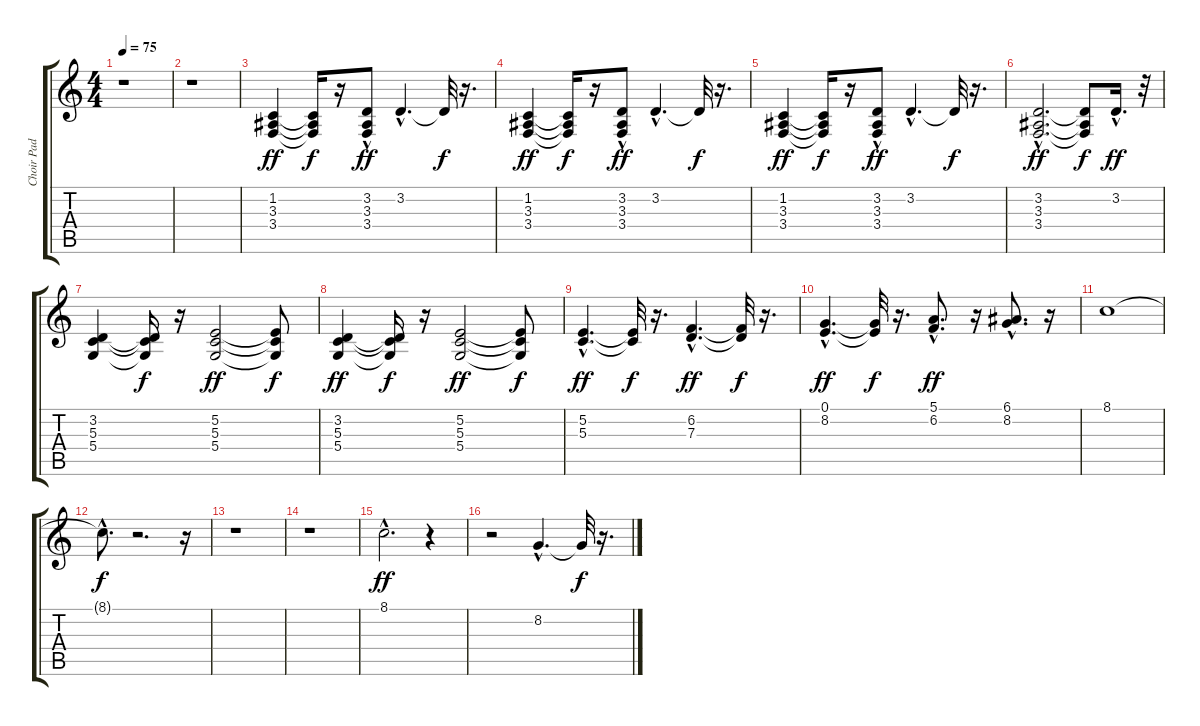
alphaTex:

\track ("Choir Pad" "Choir Pad") {instrument pad4choir}
\staff {score tabs}
\tuning (E4 B3 G3 D3 A2 E2) {hide}
\ts (4 4)
\tempo 75
\clef g2
\ks c
r.1{dy f} |
r.1 |
(1.2 3.3 3.4).4{dy ff volume 11} (1.2{t} 3.3{t} 3.4{t}).16{dy f} r.16 (3.2{hac} 3.3 3.4).8{dy ff} 3.2{hac}.4{d} 3.2{t}.32{dy f} r.16{d} |
(1.2 3.3 3.4).4{dy ff} (1.2{t} 3.3{t} 3.4{t}).16{dy f} r.16 (3.2{hac} 3.3 3.4).8{dy ff} 3.2{hac}.4{d} 3.2{t}.32{dy f} r.16{d} |
(1.2 3.3 3.4).4{dy ff} (1.2{t} 3.3{t} 3.4{t}).16{dy f} r.16 (3.2{hac} 3.3 3.4).8{dy ff} 3.2{hac}.4{d} 3.2{t}.32{dy f} r.16{d} |
(3.2{hac} 3.3{hac} 3.4{hac}).2{d dy ff volume 11} (3.2{t} 3.3{t} 3.4{t}).8{dy f} 3.2{hac}.16{d dy ff volume 12} r.32 |
(3.2 5.3 5.4).4 (3.2{t} 5.3{t} 5.4{t}).16{dy f} r.16 (5.2 5.3 5.4).2{dy ff} (5.2{t} 5.3{t} 5.4{t}).8{dy f} |
(3.2 5.3 5.4).4{dy ff} (3.2{t} 5.3{t} 5.4{t}).16{dy f} r.16 (5.2 5.3 5.4).2{dy ff} (5.2{t} 5.3{t} 5.4{t}).8{dy f} |
(5.2{hac} 5.3{hac}).4{d dy ff} (5.2{t} 5.3{t}).32{dy f} r.16{d} (6.2{hac} 7.3{hac}).4{d dy ff} (6.2{t} 7.3{t}).32{dy f} r.16{d} |
(0.1{hac} 8.2{hac}).4{d dy ff} (0.1{t} 8.2{t}).32{dy f} r.16{d} (5.1{hac} 6.2{hac}).8{d dy ff} r.16 (6.1{hac} 8.2{hac}).8{d} r.16 |
8.1.1{volume 12} |
8.1{hac t}.8{d dy f} r.2{d} r.16 |
r.1 |
r.1 |
8.1{hac}.2{d dy ff} r.4 |
r.2 8.2{hac}.4{d} 8.2{t}.32{dy f} r.16{d}
